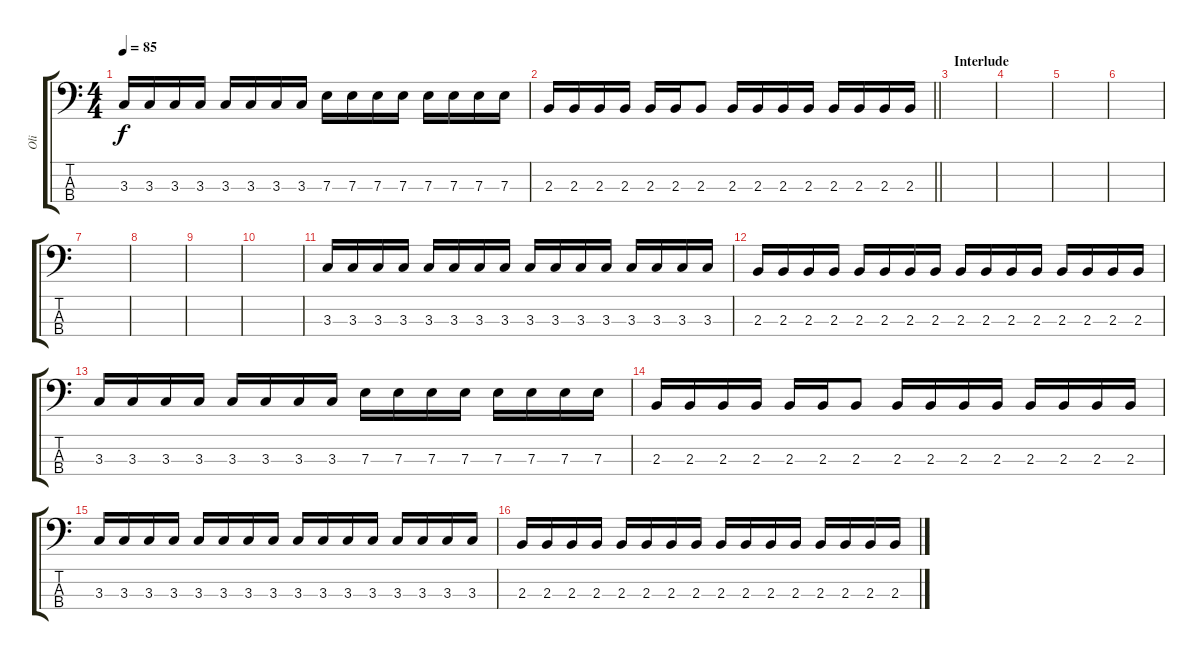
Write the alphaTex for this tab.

\track ("Oli" "Oli") {instrument electricbassfinger}
\staff {score tabs}
\tuning (G2 D2 A1 D1) {hide}
\ts (4 4)
\tempo 85
\clef f4
\ks c
3.3.16{dy f} 3.3.16 3.3.16 3.3.16 3.3.16 3.3.16 3.3.16 3.3.16 7.3.16 7.3.16 7.3.16 7.3.16 7.3.16 7.3.16 7.3.16 7.3.16 |
\barLineRight lightlight
2.3.16 2.3.16 2.3.16 2.3.16 2.3.16 2.3.16 2.3.8 2.3.16 2.3.16 2.3.16 2.3.16 2.3.16 2.3.16 2.3.16 2.3.16 |
\section ("" "Interlude")
|
|
|
|
|
|
|
|
3.3.16 3.3.16 3.3.16 3.3.16 3.3.16 3.3.16 3.3.16 3.3.16 3.3.16 3.3.16 3.3.16 3.3.16 3.3.16 3.3.16 3.3.16 3.3.16 |
2.3.16 2.3.16 2.3.16 2.3.16 2.3.16 2.3.16 2.3.16 2.3.16 2.3.16 2.3.16 2.3.16 2.3.16 2.3.16 2.3.16 2.3.16 2.3.16 |
3.3.16 3.3.16 3.3.16 3.3.16 3.3.16 3.3.16 3.3.16 3.3.16 7.3.16 7.3.16 7.3.16 7.3.16 7.3.16 7.3.16 7.3.16 7.3.16 |
2.3.16 2.3.16 2.3.16 2.3.16 2.3.16 2.3.16 2.3.8 2.3.16 2.3.16 2.3.16 2.3.16 2.3.16 2.3.16 2.3.16 2.3.16 |
3.3.16 3.3.16 3.3.16 3.3.16 3.3.16 3.3.16 3.3.16 3.3.16 3.3.16 3.3.16 3.3.16 3.3.16 3.3.16 3.3.16 3.3.16 3.3.16 |
2.3.16 2.3.16 2.3.16 2.3.16 2.3.16 2.3.16 2.3.16 2.3.16 2.3.16 2.3.16 2.3.16 2.3.16 2.3.16 2.3.16 2.3.16 2.3.16
